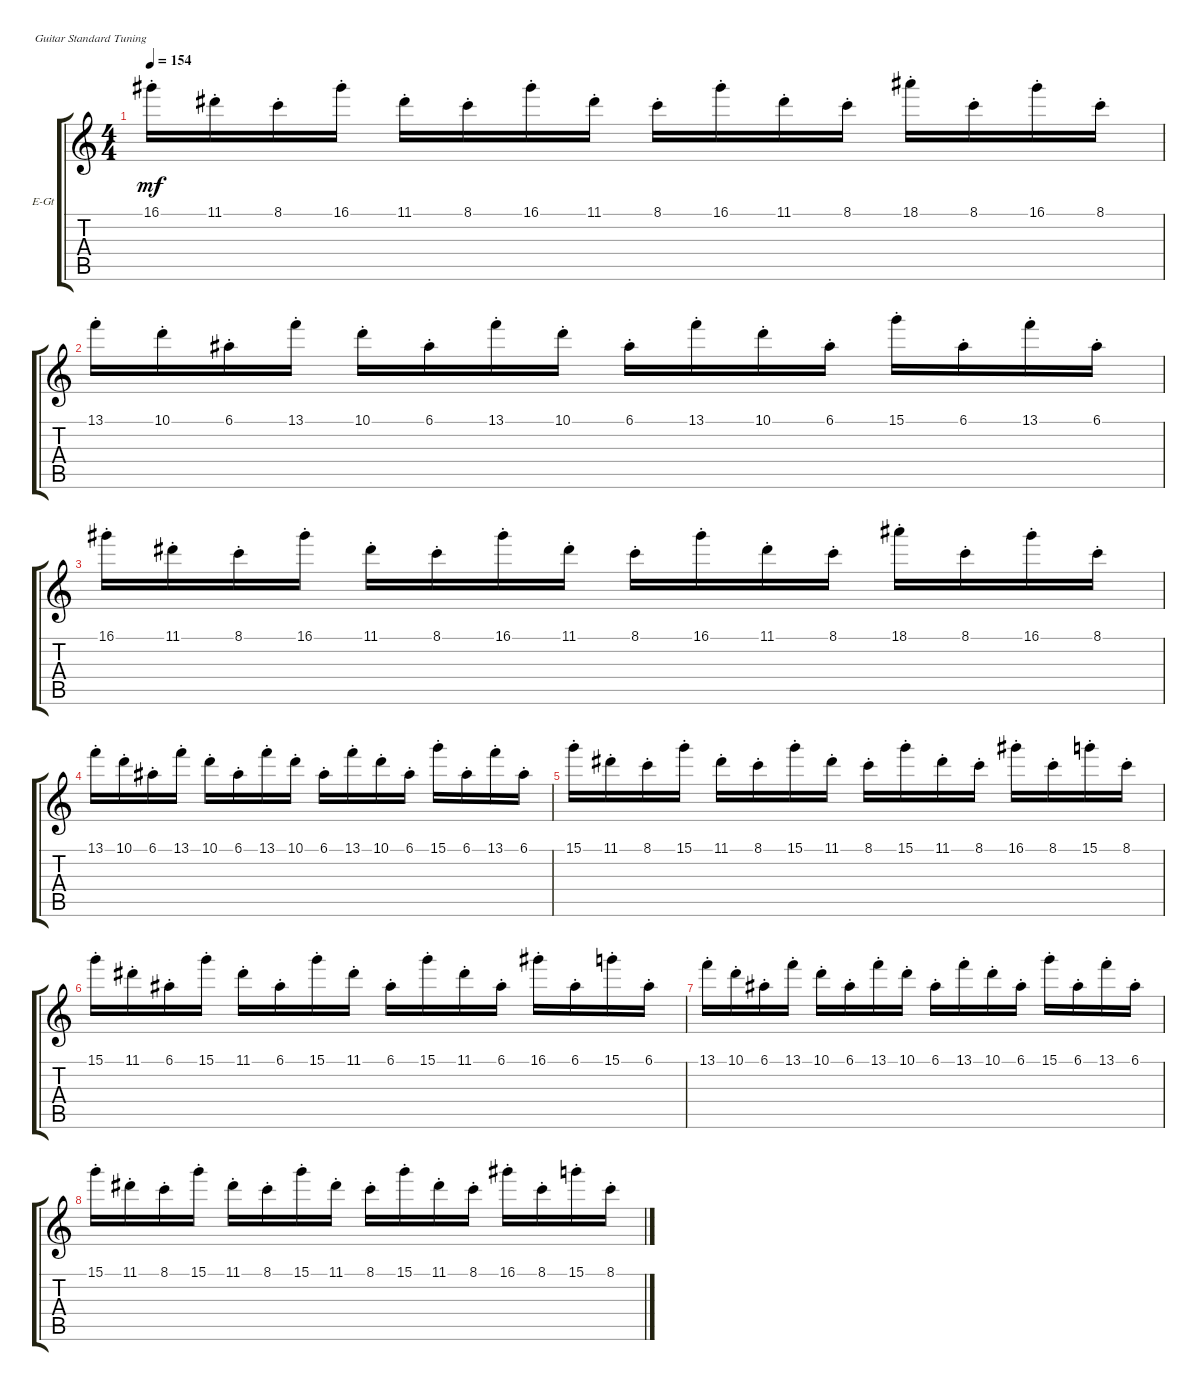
\bracketExtendMode groupsimilarinstruments
\firstSystemTrackNameOrientation horizontal
\otherSystemsTrackNameOrientation horizontal
\track ("Rhythm" "E-Gt") {instrument distortionguitar}
\staff {score tabs}
\tuning (E4 B3 G3 D3 A2 E2)
\ts (4 4)
\tempo 154
\clef g2
\ks c
16.1{st}.16{dy mf} 11.1{st}.16 8.1{st}.16 16.1{st}.16 11.1{st}.16 8.1{st}.16 16.1{st}.16 11.1{st}.16 8.1{st}.16 16.1{st}.16 11.1{st}.16 8.1{st}.16 18.1{st}.16 8.1{st}.16 16.1{st}.16 8.1{st}.16 |
13.1{st}.16 10.1{st}.16 6.1{st}.16 13.1{st}.16 10.1{st}.16 6.1{st}.16 13.1{st}.16 10.1{st}.16 6.1{st}.16 13.1{st}.16 10.1{st}.16 6.1{st}.16 15.1{st}.16 6.1{st}.16 13.1{st}.16 6.1{st}.16 |
16.1{st}.16 11.1{st}.16 8.1{st}.16 16.1{st}.16 11.1{st}.16 8.1{st}.16 16.1{st}.16 11.1{st}.16 8.1{st}.16 16.1{st}.16 11.1{st}.16 8.1{st}.16 18.1{st}.16 8.1{st}.16 16.1{st}.16 8.1{st}.16 |
13.1{st}.16 10.1{st}.16 6.1{st}.16 13.1{st}.16 10.1{st}.16 6.1{st}.16 13.1{st}.16 10.1{st}.16 6.1{st}.16 13.1{st}.16 10.1{st}.16 6.1{st}.16 15.1{st}.16 6.1{st}.16 13.1{st}.16 6.1{st}.16 |
15.1{st}.16 11.1{st}.16 8.1{st}.16 15.1{st}.16 11.1{st}.16 8.1{st}.16 15.1{st}.16 11.1{st}.16 8.1{st}.16 15.1{st}.16 11.1{st}.16 8.1{st}.16 16.1{st}.16 8.1{st}.16 15.1{st}.16 8.1{st}.16 |
15.1{st}.16 11.1{st}.16 6.1{st}.16 15.1{st}.16 11.1{st}.16 6.1{st}.16 15.1{st}.16 11.1{st}.16 6.1{st}.16 15.1{st}.16 11.1{st}.16 6.1{st}.16 16.1{st}.16 6.1{st}.16 15.1{st}.16 6.1{st}.16 |
13.1{st}.16 10.1{st}.16 6.1{st}.16 13.1{st}.16 10.1{st}.16 6.1{st}.16 13.1{st}.16 10.1{st}.16 6.1{st}.16 13.1{st}.16 10.1{st}.16 6.1{st}.16 15.1{st}.16 6.1{st}.16 13.1{st}.16 6.1{st}.16 |
15.1{st}.16 11.1{st}.16 8.1{st}.16 15.1{st}.16 11.1{st}.16 8.1{st}.16 15.1{st}.16 11.1{st}.16 8.1{st}.16 15.1{st}.16 11.1{st}.16 8.1{st}.16 16.1{st}.16 8.1{st}.16 15.1{st}.16 8.1{st}.16
